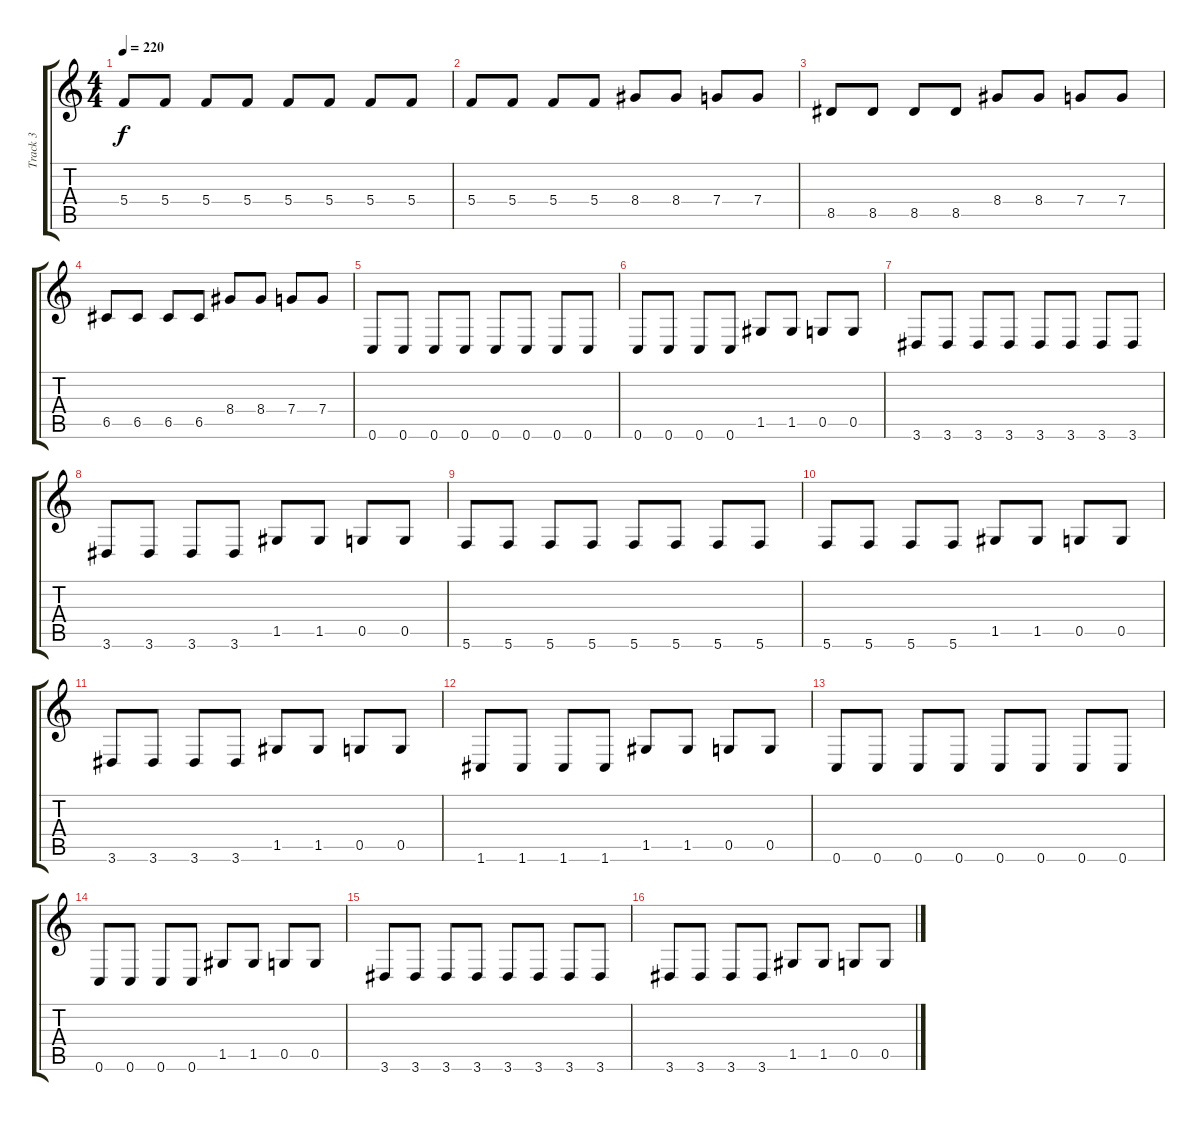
\track ("Track 3" "Track 3") {instrument distortionguitar}
\staff {score tabs}
\tuning (D4 A3 F3 C3 G2 C2) {hide}
\ts (4 4)
\tempo 220
\clef g2
\ks c
5.4.8{dy f} 5.4.8 5.4.8 5.4.8 5.4.8 5.4.8 5.4.8 5.4.8 |
5.4.8 5.4.8 5.4.8 5.4.8 8.4.8 8.4.8 7.4.8 7.4.8 |
8.5.8 8.5.8 8.5.8 8.5.8 8.4.8 8.4.8 7.4.8 7.4.8 |
6.5.8 6.5.8 6.5.8 6.5.8 8.4.8 8.4.8 7.4.8 7.4.8 |
0.6.8 0.6.8 0.6.8 0.6.8 0.6.8 0.6.8 0.6.8 0.6.8 |
0.6.8 0.6.8 0.6.8 0.6.8 1.5.8 1.5.8 0.5.8 0.5.8 |
3.6.8 3.6.8 3.6.8 3.6.8 3.6.8 3.6.8 3.6.8 3.6.8 |
3.6.8 3.6.8 3.6.8 3.6.8 1.5.8 1.5.8 0.5.8 0.5.8 |
5.6.8 5.6.8 5.6.8 5.6.8 5.6.8 5.6.8 5.6.8 5.6.8 |
5.6.8 5.6.8 5.6.8 5.6.8 1.5.8 1.5.8 0.5.8 0.5.8 |
3.6.8 3.6.8 3.6.8 3.6.8 1.5.8 1.5.8 0.5.8 0.5.8 |
1.6.8 1.6.8 1.6.8 1.6.8 1.5.8 1.5.8 0.5.8 0.5.8 |
0.6.8 0.6.8 0.6.8 0.6.8 0.6.8 0.6.8 0.6.8 0.6.8 |
0.6.8 0.6.8 0.6.8 0.6.8 1.5.8 1.5.8 0.5.8 0.5.8 |
3.6.8 3.6.8 3.6.8 3.6.8 3.6.8 3.6.8 3.6.8 3.6.8 |
3.6.8 3.6.8 3.6.8 3.6.8 1.5.8 1.5.8 0.5.8 0.5.8
